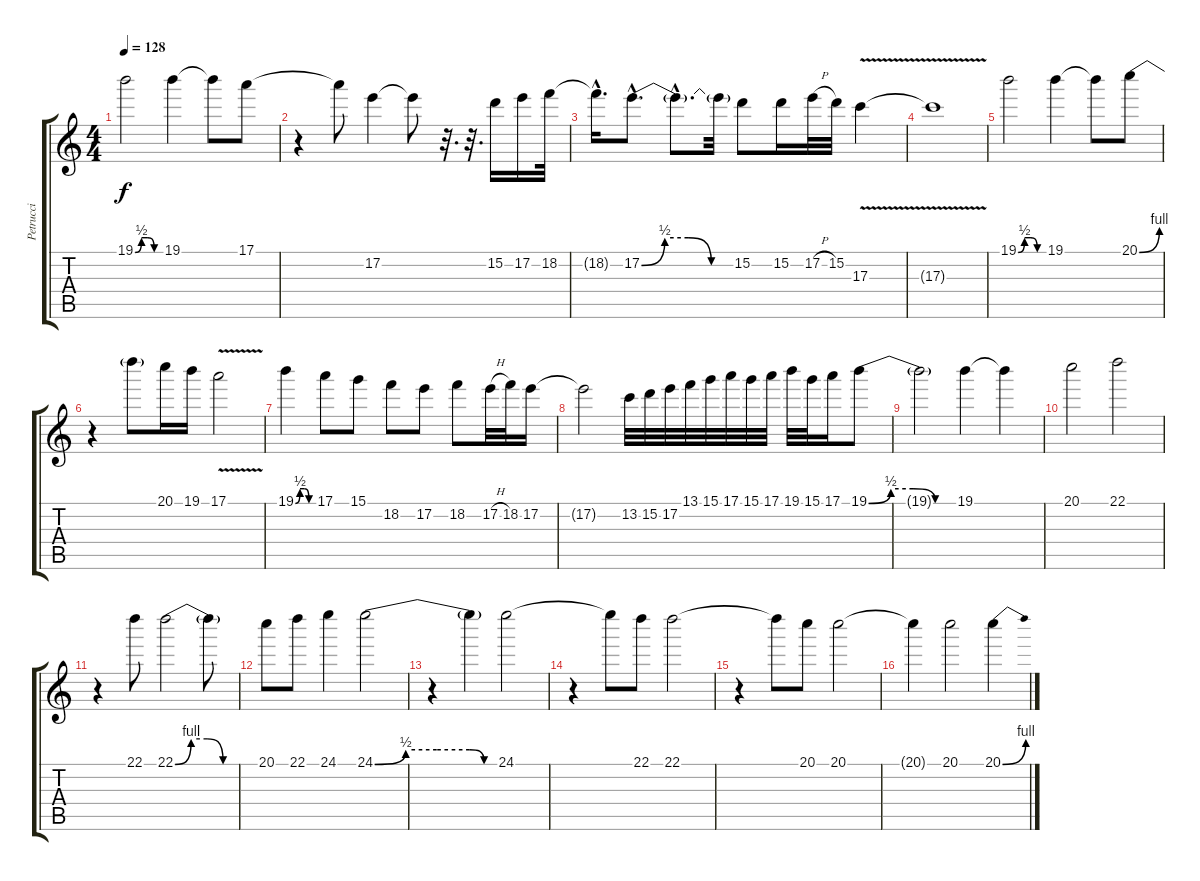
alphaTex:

\track ("Petrucci" "Petrucci") {instrument distortionguitar}
\staff {score tabs}
\tuning (E4 B3 G3 D3 A2 E2) {hide}
\ts (4 4)
\tempo 128
\clef g2
\ks c
19.1{be (custom 0 0 15 2 30 2 45 0 60 0)}.2{dy f volume 15} 19.1.4 19.1{t}.8 17.1.8 |
r.4 17.1{t}.8 17.2.4 17.2{t}.8 r.32{d} r.32{d} 15.2.16 17.2.16 18.2.32 |
18.2{hac t}.16{d} 17.2{be (custom 0 0 15 2 30 2 45 0 60 0) hac}.8{d} 17.2{hac t}.8{d} 17.2{t}.32 15.2.8 15.2.16 17.2{h}.32 15.2.32 17.3{v}.4 |
17.3{t}.1 |
19.1{be (custom 0 0 15 2 30 2 45 0 60 0)}.2 19.1.4 19.1{t}.8 20.1{be (bend 0 0 60 4)}.8 |
r.4 20.1{t}.8 20.1.16 19.1.16 17.1{v}.2 |
19.1{be (custom 0 0 15 2 30 2 45 0 60 0)}.4 17.1.8 15.1.8 18.2.8 17.2.8 18.2.8 17.2{h}.32 18.2.32 17.2.16 |
17.2{t}.2 13.2.32 15.2.32 17.2.32 13.1.32 15.1.32 17.1.32 15.1.32 17.1.32 19.1.32 15.1.32 17.1.16 19.1{be (custom 0 0 15 2 30 2 45 0 60 0)}.8 |
19.1{t}.2 19.1.4 19.1{t}.4 |
20.1.2 22.1.2 |
r.4 22.1.8 22.1{be (custom 0 0 15 4 30 4 45 0 60 0)}.2 22.1{t}.8 |
20.1.8 22.1.8 24.1.4 24.1{be (custom 0 0 15 2 30 2 46 2 53 0 60 0)}.2 |
r.4 24.1{t}.4 24.1.2 |
r.4 24.1{t}.8 22.1.8 22.1.2 |
r.4 22.1{t}.8 20.1.8 20.1.2 |
20.1{t}.4 20.1.2 20.1{be (bend 0 0 60 4)}.4
